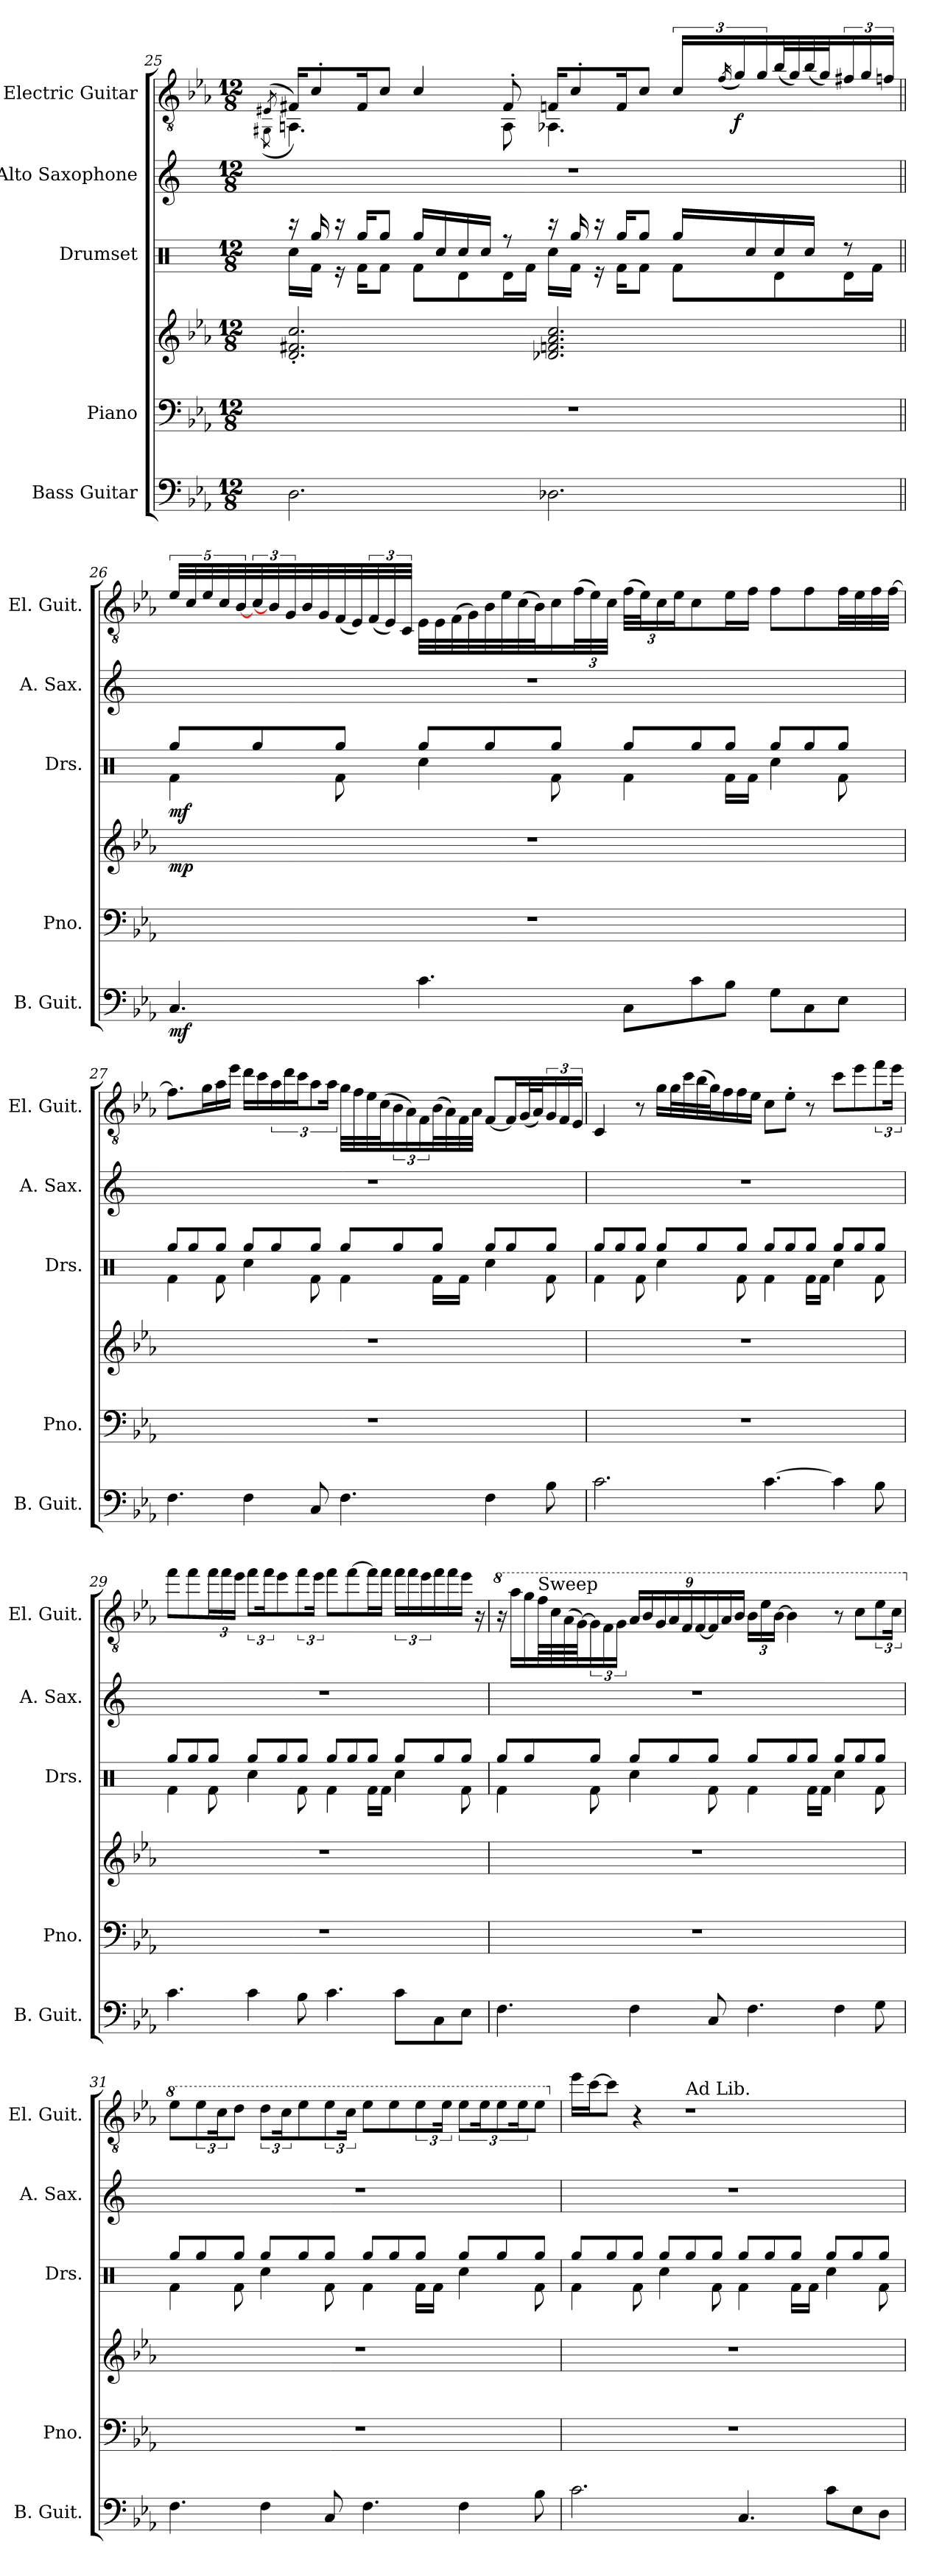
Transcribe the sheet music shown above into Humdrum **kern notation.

**kern	**dynam	**kern	**kern	**dynam	**kern	**dynam	**kern	**kern	**dynam
*part5	*part5	*part4	*part4	*part4	*part3	*part3	*part2	*part1	*part1
*staff6	*staff6	*staff5	*staff4	*staff4/5	*staff3	*staff3	*staff2	*staff1	*staff1
*I"Bass Guitar	*	*I"Piano	*	*	*I"Drumset	*	*I"Alto Saxophone	*I"Electric Guitar	*
*I'B. Guit.	*	*I'Pno.	*	*	*I'Drs.	*	*I'A. Sax.	*I'El. Guit.	*
!!LO:LB:g=z
*clefF4	*	*clefF4	*clefG2	*	*clefX	*	*clefG2	*clefGv2	*
*ITrd7c12	*	*	*	*	*	*	*ITrd5c9	*	*
*k[b-e-a-]	*	*k[b-e-a-]	*k[b-e-a-]	*	*k[]	*	*k[b-e-a-]	*k[b-e-a-]	*
*M12/8	*	*M12/8	*M12/8	*	*M12/8	*	*M12/8	*M12/8	*
=25	=25	=25	=25	=25	=25	=25	=25	=25	=25
*	*	*	*	*	*	*	*	*^	*
.	.	.	.	.	.	.	.	(8qE#X/	(8qGG#X\	.
*	*	*	*	*	*^	*	*	*	*	*
2.DD\	.	1.r	2.d/' 2.f#X/' 2.cc/'	.	16r	16Rcc\LL	.	1.r	16F#X/KL)	4.AAn\)	.
.	.	.	.	.	16Rgg/	16Rf\JJ	.	.	8c'/	.	.
.	.	.	.	.	16r	16r	.	.	.	.	.
.	.	.	.	.	16Rgg/KL	16Rf\KL	.	.	16F#/K	.	.
.	.	.	.	.	8Rgg/J	8Rf\J	.	.	8c/J	.	.
.	.	.	.	.	16Rgg/LL	8Rf\L	.	.	4c/	4ryy	.
.	.	.	.	.	16Rcc/	.	.	.	.	.	.
.	.	.	.	.	16Rcc/	8Rd\	.	.	.	.	.
.	.	.	.	.	16Rcc/JJ	.	.	.	.	.	.
.	.	.	.	.	8r	16Rd\L	.	.	8F#'/	8AA\	.
.	.	.	.	.	.	16Rf\JJ	.	.	.	.	.
2.DD-X\	.	.	2.d-X/ 2.fn/ 2.a-/ 2.cc/	.	16r	16Rcc\LL	.	.	16Fn/KL	4.AA-X\	.
.	.	.	.	.	16Rgg/	16Rf\JJ	.	.	8c'/	.	.
.	.	.	.	.	16r	16r	.	.	.	.	.
.	.	.	.	.	16Rgg/KL	16Rf\KL	.	.	16F/K	.	.
.	.	.	.	.	8Rgg/J	8Rf\J	.	.	8c/J	.	.
.	.	.	.	.	16Rgg/LL	8Rf\L	.	.	24c/LL	4.ryy	.
.	.	.	.	.	.	.	.	.	(16qf/	.	.
!	!	!	!	!	!	!	!	!	!	!	!LO:DY:b
.	.	.	.	.	.	.	.	.	24g/)	.	f
.	.	.	.	.	16Rcc/	.	.	.	.	.	.
.	.	.	.	.	.	.	.	.	24g/	.	.
.	.	.	.	.	16Rcc/	8Rd\	.	.	(32b-/L	.	.
.	.	.	.	.	.	.	.	.	32g/)	.	.
.	.	.	.	.	16Rcc/JJ	.	.	.	(32b-/	.	.
.	.	.	.	.	.	.	.	.	32g/J)	.	.
.	.	.	.	.	8r	16Rd\L	.	.	24f#X/	.	.
.	.	.	.	.	.	.	.	.	24g/	.	.
.	.	.	.	.	.	16Rf\JJ	.	.	.	.	.
.	.	.	.	.	.	.	.	.	24fn/JJ	.	.
*	*	*	*	*	*	*	*	*	*v	*v	*
!!LO:PB:g=z
=26||	=26||	=26||	=26||	=26||	=26||	=26||	=26||	=26||	=26||	=26||
!	!LO:DY:b	!	!	!LO:DY:b	!	!	!LO:DY:b	!	!	!
4.CC/	mf	1.r	1.r	mp	8Rgg/L	4Rf\	mf	1.r	40e-/LLL	.
.	.	.	.	.	.	.	.	.	40c/	.
.	.	.	.	.	.	.	.	.	40e-/	.
.	.	.	.	.	.	.	.	.	40c/	.
.	.	.	.	.	.	.	.	.	[40B-/	.
.	.	.	.	.	8Rgg/	.	.	.	48c/	.
.	.	.	.	.	.	.	.	.	48B-/]	.
.	.	.	.	.	.	.	.	.	48G/	.
.	.	.	.	.	.	.	.	.	32B-/	.
.	.	.	.	.	.	.	.	.	32G/	.
.	.	.	.	.	8Rgg/J	8Rf\	.	.	(32F/	.
.	.	.	.	.	.	.	.	.	32E-/)	.
.	.	.	.	.	.	.	.	.	(48F/	.
.	.	.	.	.	.	.	.	.	48E-/)	.
.	.	.	.	.	.	.	.	.	48C/JJJ	.
4.C\	.	.	.	.	8Rgg/L	4Rcc\	.	.	32E-\LLL	.
.	.	.	.	.	.	.	.	.	32E-\	.
.	.	.	.	.	.	.	.	.	(32F\	.
.	.	.	.	.	.	.	.	.	32G\)	.
.	.	.	.	.	8Rgg/	.	.	.	32B-\	.
.	.	.	.	.	.	.	.	.	32e-\	.
.	.	.	.	.	.	.	.	.	(32c\	.
.	.	.	.	.	.	.	.	.	32B-\J)	.
.	.	.	.	.	8Rgg/J	8Rf\	.	.	16c\	.
.	.	.	.	.	.	.	.	.	(48f\L	.
.	.	.	.	.	.	.	.	.	48e-\)	.
.	.	.	.	.	.	.	.	.	48c\JJJ	.
8CC\L	.	.	.	.	8Rgg/L	4Rf\	.	.	(48f\LLL	.
.	.	.	.	.	.	.	.	.	48e-\J)	.
.	.	.	.	.	.	.	.	.	24c\	.
.	.	.	.	.	.	.	.	.	24e-\J	.
8C\	.	.	.	.	8Rgg/	.	.	.	8c\	.
8BB-\J	.	.	.	.	8Rgg/J	16Rf\LL	.	.	16e-\L	.
.	.	.	.	.	.	16Rf\JJ	.	.	16f\JJ	.
8GG\L	.	.	.	.	8Rgg/L	4Rcc\	.	.	8f\L	.
8CC\	.	.	.	.	8Rgg/	.	.	.	8f\	.
8EE-\J	.	.	.	.	8Rgg/J	8Rf\	.	.	32f\LL	.
.	.	.	.	.	.	.	.	.	32e-\	.
.	.	.	.	.	.	.	.	.	32f\	.
.	.	.	.	.	.	.	.	.	[32f\JJJ	.
!!LO:LB:g=z
=27	=27	=27	=27	=27	=27	=27	=27	=27	=27	=27
4.FF\	.	1.r	1.r	.	8Rgg/L	4Rf\	.	1.r	8.f\L]	.
.	.	.	.	.	8Rgg/	.	.	.	.	.
.	.	.	.	.	.	.	.	.	16g\L	.
.	.	.	.	.	8Rgg/J	8Rf\	.	.	16a-\	.
.	.	.	.	.	.	.	.	.	16ee-\JJ	.
4FF\	.	.	.	.	8Rgg/L	4Rcc\	.	.	16dd\LL	.
.	.	.	.	.	.	.	.	.	16cc\	.
.	.	.	.	.	8Rgg/	.	.	.	24a-\	.
.	.	.	.	.	.	.	.	.	24dd\	.
.	.	.	.	.	.	.	.	.	24cc\J	.
8CC/	.	.	.	.	8Rgg/J	8Rf\	.	.	12a-\	.
.	.	.	.	.	.	.	.	.	24a-\Jk	.
4.FF\	.	.	.	.	8Rgg/L	4Rf\	.	.	32g\LLL	.
.	.	.	.	.	.	.	.	.	32f\	.
.	.	.	.	.	.	.	.	.	32e-\	.
.	.	.	.	.	.	.	.	.	(32c\J	.
.	.	.	.	.	8Rgg/	.	.	.	24B-\	.
.	.	.	.	.	.	.	.	.	24A-\)	.
.	.	.	.	.	.	.	.	.	24F\	.
.	.	.	.	.	8Rgg/J	16Rf\LL	.	.	(32B-\L	.
.	.	.	.	.	.	.	.	.	32A-\)	.
.	.	.	.	.	.	16Rf\JJ	.	.	32F\	.
.	.	.	.	.	.	.	.	.	32A-\JJJ	.
4FF\	.	.	.	.	8Rgg/L	4Rcc\	.	.	[8F/L	.
.	.	.	.	.	8Rgg/	.	.	.	16F/L]	.
.	.	.	.	.	.	.	.	.	(32G/L	.
.	.	.	.	.	.	.	.	.	32A-/J)	.
8BB-\	.	.	.	.	8Rgg/J	8Rf\	.	.	24G/	.
.	.	.	.	.	.	.	.	.	24F/	.
.	.	.	.	.	.	.	.	.	24E-/JJ	.
!!LO:PB:g=z
=28	=28	=28	=28	=28	=28	=28	=28	=28	=28	=28
2.C\	.	1.r	1.r	.	8Rgg/L	4Rf\	.	1.r	4C/	.
.	.	.	.	.	8Rgg/	.	.	.	.	.
.	.	.	.	.	8Rgg/J	8Rf\	.	.	8r	.
.	.	.	.	.	8Rgg/L	4Rcc\	.	.	16g\LL	.
.	.	.	.	.	.	.	.	.	32g\L	.
.	.	.	.	.	.	.	.	.	32cc\	.
.	.	.	.	.	8Rgg/	.	.	.	(32b-\	.
.	.	.	.	.	.	.	.	.	32g\J)	.
.	.	.	.	.	.	.	.	.	16f\	.
.	.	.	.	.	8Rgg/J	8Rf\	.	.	16f\	.
.	.	.	.	.	.	.	.	.	16e-\JJ	.
[4.C\	.	.	.	.	8Rgg/L	4Rf\	.	.	8c\L	.
.	.	.	.	.	8Rgg/	.	.	.	8e-'\J	.
.	.	.	.	.	8Rgg/J	16Rf\LL	.	.	8r	.
.	.	.	.	.	.	16Rf\JJ	.	.	.	.
4C\]	.	.	.	.	8Rgg/L	4Rcc\	.	.	8cc\L	.
.	.	.	.	.	8Rgg/	.	.	.	8ee-\	.
8BB-\	.	.	.	.	8Rgg/J	8Rf\	.	.	12ff\	.
.	.	.	.	.	.	.	.	.	24ee-\Jk	.
!!LO:LB:g=z
=29	=29	=29	=29	=29	=29	=29	=29	=29	=29	=29
4.C\	.	1.r	1.r	.	8Rgg/L	4Rf\	.	1.r	8ff\L	.
.	.	.	.	.	8Rgg/	.	.	.	8ff\	.
.	.	.	.	.	8Rgg/J	8Rf\	.	.	24ff\L	.
.	.	.	.	.	.	.	.	.	24ff\	.
.	.	.	.	.	.	.	.	.	24ee-\JJ	.
4C\	.	.	.	.	8Rgg/L	4Rcc\	.	.	12ff\L	.
.	.	.	.	.	.	.	.	.	24ff\K	.
.	.	.	.	.	8Rgg/	.	.	.	8ee-\	.
8BB-\	.	.	.	.	8Rgg/J	8Rf\	.	.	12ff\	.
.	.	.	.	.	.	.	.	.	24ee-\Jk	.
4.C\	.	.	.	.	8Rgg/L	4Rf\	.	.	8ff\L	.
.	.	.	.	.	8Rgg/	.	.	.	[8ff\	.
.	.	.	.	.	8Rgg/J	16Rf\LL	.	.	16ff\L]	.
.	.	.	.	.	.	16Rf\JJ	.	.	16ff\JJ	.
8C\L	.	.	.	.	8Rgg/L	4Rcc\	.	.	24ff\LL	.
.	.	.	.	.	.	.	.	.	24ff\	.
.	.	.	.	.	.	.	.	.	24ee-\	.
8CC\	.	.	.	.	8Rgg/	.	.	.	16ff\	.
.	.	.	.	.	.	.	.	.	16ff\	.
8EE-\J	.	.	.	.	8Rgg/J	8Rf\	.	.	16ee-\JJ	.
.	.	.	.	.	.	.	.	.	16r	.
!!LO:PB:g=z
=30	=30	=30	=30	=30	=30	=30	=30	=30	=30	=30
*	*	*	*	*	*	*	*	*	*8va	*
4.FF\	.	1.r	1.r	.	8Rgg/L	4Rf\	.	1.r	16r	.
.	.	.	.	.	.	.	.	.	16aa-\LL	.
.	.	.	.	.	8Rgg/	.	.	.	16gg\	.
!	!	!	!	!	!	!	!	!	!LO:TX:a:t=Sweep	!
.	.	.	.	.	.	.	.	.	64ff\LL	.
.	.	.	.	.	.	.	.	.	64cc\	.
.	.	.	.	.	.	.	.	.	(64a-\	.
.	.	.	.	.	.	.	.	.	[64g\JJ)	.
.	.	.	.	.	8Rgg/J	8Rf\	.	.	24g\]	.
.	.	.	.	.	.	.	.	.	24f\	.
.	.	.	.	.	.	.	.	.	24g\JJ	.
4FF\	.	.	.	.	8Rgg/L	4Rcc\	.	.	24a-/LL	.
.	.	.	.	.	.	.	.	.	24b-/	.
.	.	.	.	.	.	.	.	.	24g/	.
.	.	.	.	.	8Rgg/	.	.	.	24a-/	.
.	.	.	.	.	.	.	.	.	24f/	.
.	.	.	.	.	.	.	.	.	[24f/	.
8CC/	.	.	.	.	8Rgg/J	8Rf\	.	.	24f/]	.
.	.	.	.	.	.	.	.	.	24a-/	.
.	.	.	.	.	.	.	.	.	24b-/JJ	.
4.FF\	.	.	.	.	8Rgg/L	4Rf\	.	.	24b-\LL	.
.	.	.	.	.	.	.	.	.	24ee-\	.
.	.	.	.	.	.	.	.	.	[24b-\JJ	.
.	.	.	.	.	8Rgg/	.	.	.	4b-\]	.
.	.	.	.	.	8Rgg/J	16Rf\LL	.	.	.	.
.	.	.	.	.	.	16Rf\JJ	.	.	.	.
4FF\	.	.	.	.	8Rgg/L	4Rcc\	.	.	8r	.
.	.	.	.	.	8Rgg/	.	.	.	8cc\L	.
8GG\	.	.	.	.	8Rgg/J	8Rf\	.	.	12ee-\	.
.	.	.	.	.	.	.	.	.	24cc\Jk	.
!!LO:LB:g=z
=31	=31	=31	=31	=31	=31	=31	=31	=31	=31	=31
*	*	*	*	*	*	*	*	*	*X8va	*
*	*	*	*	*	*	*	*	*	*8va	*
4.FF\	.	1.r	1.r	.	8Rgg/L	4Rf\	.	1.r	8ee-\L	.
.	.	.	.	.	8Rgg/	.	.	.	12ee-\	.
.	.	.	.	.	.	.	.	.	24cc\K	.
.	.	.	.	.	8Rgg/J	8Rf\	.	.	8dd\J	.
4FF\	.	.	.	.	8Rgg/L	4Rcc\	.	.	12dd\L	.
.	.	.	.	.	.	.	.	.	24cc\K	.
.	.	.	.	.	8Rgg/	.	.	.	8ee-\	.
8CC/	.	.	.	.	8Rgg/J	8Rf\	.	.	12ee-\	.
.	.	.	.	.	.	.	.	.	24cc\Jk	.
4.FF\	.	.	.	.	8Rgg/L	4Rf\	.	.	8ee-\L	.
.	.	.	.	.	8Rgg/	.	.	.	8ee-\	.
.	.	.	.	.	8Rgg/J	16Rf\LL	.	.	12ee-\	.
.	.	.	.	.	.	16Rf\JJ	.	.	.	.
.	.	.	.	.	.	.	.	.	24ee-\Jk	.
4FF\	.	.	.	.	8Rgg/L	4Rcc\	.	.	12ee-\L	.
.	.	.	.	.	.	.	.	.	24ee-\K	.
.	.	.	.	.	8Rgg/	.	.	.	12ee-\	.
.	.	.	.	.	.	.	.	.	24ee-\K	.
8BB-\	.	.	.	.	8Rgg/J	8Rf\	.	.	8ee-\J	.
=32	=32	=32	=32	=32	=32	=32	=32	=32	=32	=32
*	*	*	*	*	*	*	*	*	*X8va	*
2.C\	.	1.r	1.r	.	8Rgg/L	4Rf\	.	1.r	16ee-\LL	.
.	.	.	.	.	.	.	.	.	[16cc\J	.
.	.	.	.	.	8Rgg/	.	.	.	8cc\J]	.
.	.	.	.	.	8Rgg/J	8Rf\	.	.	4r	.
.	.	.	.	.	8Rgg/L	4Rcc\	.	.	.	.
!	!	!	!	!	!	!	!	!	!LO:TX:a:t=Ad Lib.	!
.	.	.	.	.	8Rgg/	.	.	.	1r	.
.	.	.	.	.	8Rgg/J	8Rf\	.	.	.	.
4.CC/	.	.	.	.	8Rgg/L	4Rf\	.	.	.	.
.	.	.	.	.	8Rgg/	.	.	.	.	.
.	.	.	.	.	8Rgg/J	16Rf\LL	.	.	.	.
.	.	.	.	.	.	16Rf\JJ	.	.	.	.
8C\L	.	.	.	.	8Rgg/L	4Rcc\	.	.	.	.
8EE-\	.	.	.	.	8Rgg/	.	.	.	.	.
8DD\J	.	.	.	.	8Rgg/J	8Rf\	.	.	.	.
*	*	*	*	*	*v	*v	*	*	*	*
=	=	=	=	=	=	=	=	=	=
*-	*-	*-	*-	*-	*-	*-	*-	*-	*-
